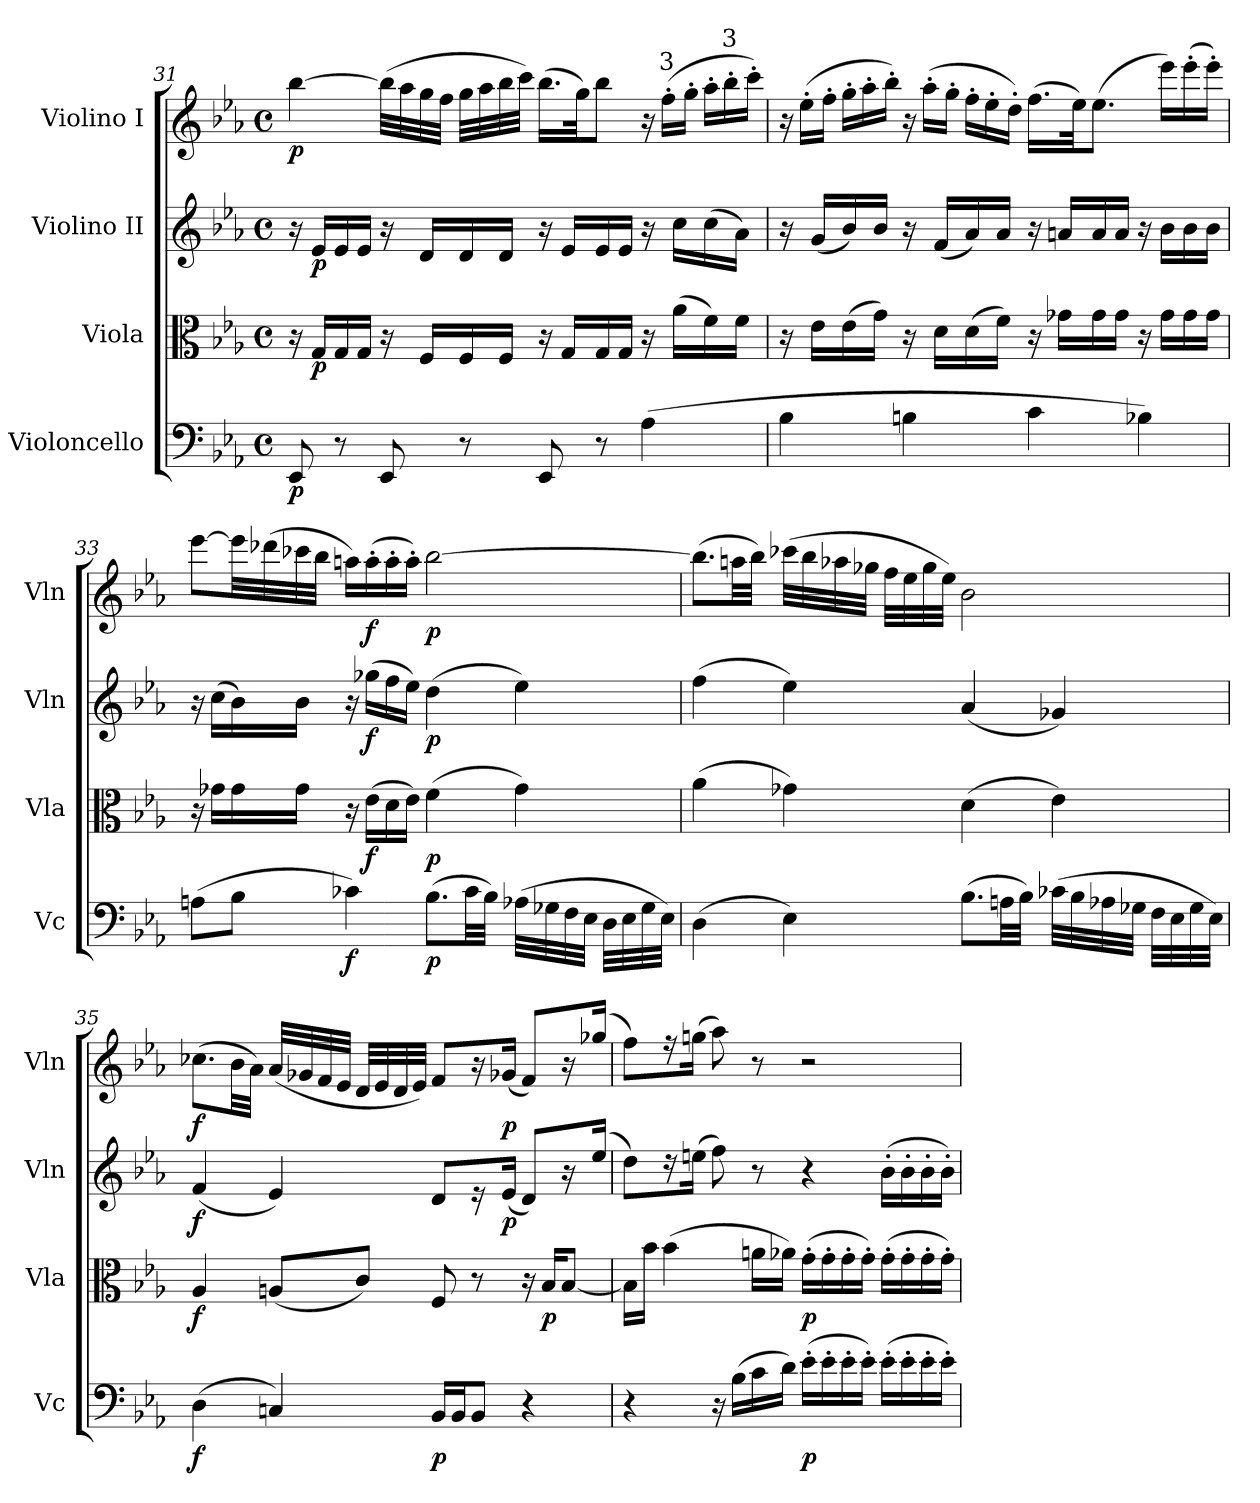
**kern	**dynam	**kern	**dynam	**kern	**dynam	**kern	**dynam
*part4	*part4	*part3	*part3	*part2	*part2	*part1	*part1
*staff4	*staff4	*staff3	*staff3	*staff2	*staff2	*staff1	*staff1
*I"Violoncello	*	*I"Viola	*	*I"Violino II	*	*I"Violino I	*
*I'Vc	*	*I'Vla	*	*I'Vln	*	*I'Vln	*
!!LO:LB:g=z
*clefF4	*	*clefC3	*	*clefG2	*	*clefG2	*
*k[b-e-a-]	*	*k[b-e-a-]	*	*k[b-e-a-]	*	*k[b-e-a-]	*
*E-:	*	*E-:	*	*E-:	*	*E-:	*
*M4/4	*	*M4/4	*	*M4/4	*	*M4/4	*
*met(c)	*	*met(c)	*	*met(c)	*	*met(c)	*
=31	=31	=31	=31	=31	=31	=31	=31
8EE-	p	16r	.	16r	.	[4bb-	p
.	.	16GLL	p	16e-LL	p	.	.
8r	.	16G	.	16e-	.	.	.
.	.	16GJJ	.	16e-JJ	.	.	.
8EE-	.	16r	.	16r	.	(32bb-LLL]	.
.	.	.	.	.	.	32aa-	.
.	.	16FLL	.	16dLL	.	32gg	.
.	.	.	.	.	.	32ffJJJ	.
8r	.	16F	.	16d	.	32ggLLL	.
.	.	.	.	.	.	32aa-	.
.	.	16FJJ	.	16dJJ	.	32bb-	.
.	.	.	.	.	.	32cccJJJ)	.
8EE-	.	16r	.	16r	.	(16.bb-LL	.
.	.	16GLL	.	16e-LL	.	.	.
.	.	.	.	.	.	32ggJk)	.
8r	.	16G	.	16e-	.	8bb-J	.
.	.	16GJJ	.	16e-JJ	.	.	.
*	*	*	*	*	*	*Xtuplet	*
(4A-	.	16r	.	16r	.	24r	.
!	!	!	!	!	!	!LO:TX:a:t=3	!
.	.	.	.	.	.	(24ff'LL	.
.	.	(16a-LL	.	16ccLL	.	.	.
.	.	.	.	.	.	24gg'JJ	.
.	.	16f)	.	(16cc	.	24aa-'LL	.
!	!	!	!	!	!	!LO:TX:a:t=3	!
.	.	.	.	.	.	24bb-'	.
.	.	16fJJ	.	16a-JJ)	.	.	.
.	.	.	.	.	.	24ccc'JJ)	.
=32	=32	=32	=32	=32	=32	=32	=32
4B-	.	16r	.	16r	.	24r	.
.	.	.	.	.	.	(24ee-'LL	.
.	.	16e-LL	.	(16gLL	.	.	.
.	.	.	.	.	.	24ff'JJ	.
.	.	(16e-	.	16b-)	.	24gg'LL	.
.	.	.	.	.	.	24aa-'	.
.	.	16gJJ)	.	16b-JJ	.	.	.
.	.	.	.	.	.	24bb-'JJ)	.
4Bn	.	16r	.	16r	.	24r	.
.	.	.	.	.	.	(24aa-'LL	.
.	.	16dLL	.	(16fLL	.	.	.
.	.	.	.	.	.	24gg'JJ	.
.	.	(16d	.	16a-)	.	24ff'LL	.
.	.	.	.	.	.	24ee-'	.
.	.	16fJJ)	.	16a-JJ	.	.	.
.	.	.	.	.	.	24dd'JJ)	.
4c	.	16r	.	16r	.	(16.ffLL	.
.	.	16g-XLL	.	16anLL	.	.	.
.	.	.	.	.	.	32ee-Jk)	.
.	.	16g-	.	16a	.	(8.ee-J	.
.	.	16g-JJ	.	16aJJ	.	.	.
4B-X)	cresc.	16r	.	16r	.	.	.
.	.	16g-LL	cresc.	16b-LL	cresc.	16eee-LL)	cresc.
.	.	16g-	.	16b-	.	(16eee-'	.
.	.	16g-JJ	.	16b-JJ	.	16eee-'JJ)	.
!!LO:PB:g=z
=33	=33	=33	=33	=33	=33	=33	=33
(8AnL	.	16r	.	16r	.	[8eee-L	.
.	.	16g-XLL	.	(16ccLL	.	.	.
8B-J	.	16g-	.	16b-)	.	32eee-LL]	.
.	.	.	.	.	.	(32ddd-X	.
.	.	16g-JJ	.	16b-JJ	.	32ccc-X	.
.	.	.	.	.	.	32bb-JJJ	.
4c-X)	f	16r	.	16r	.	16aanLL)	.
.	.	(16e-LL	f	(16gg-XLL	f	(16aa'	f
.	.	16d	.	16ff	.	16aa'	.
.	.	16e-JJ)	.	16ee-JJ)	.	16aa'JJ)	.
(8.B-L	p	(4f	p	(4dd	p	[2bb-	p
32c-LL	.	.	.	.	.	.	.
32B-JJJ)	.	.	.	.	.	.	.
(32A-XLLL	.	4g-)	.	4ee-)	.	.	.
32G-X	.	.	.	.	.	.	.
32F	.	.	.	.	.	.	.
32E-JJJ	.	.	.	.	.	.	.
32DLLL	.	.	.	.	.	.	.
32E-	.	.	.	.	.	.	.
32G-	.	.	.	.	.	.	.
32E-JJJ)	.	.	.	.	.	.	.
=34	=34	=34	=34	=34	=34	=34	=34
(4D	.	(4a-	.	(4ff	.	(8.bb-L]	.
.	.	.	.	.	.	32aanLL	.
.	.	.	.	.	.	32bb-JJJ)	.
4E-)	.	4g-X)	.	4ee-)	.	(32ccc-XLLL	.
.	.	.	.	.	.	32bb-	.
.	.	.	.	.	.	32aa-X	.
.	.	.	.	.	.	32gg-XJJJ	.
.	.	.	.	.	.	32ffLLL	.
.	.	.	.	.	.	32ee-	.
.	.	.	.	.	.	32gg-	.
.	.	.	.	.	.	32ee-JJJ)	.
(8.B-L	.	(4d	.	(4a-	.	2b-	.
32AnLL	.	.	.	.	.	.	.
32B-JJJ)	.	.	.	.	.	.	.
(32c-XLLL	.	4e-)	.	4g-X)	.	.	.
32B-	.	.	.	.	.	.	.
32A-X	.	.	.	.	.	.	.
32G-XJJJ	.	.	.	.	.	.	.
32FLLL	.	.	.	.	.	.	.
32E-	.	.	.	.	.	.	.
32G-	.	.	.	.	.	.	.
32E-JJJ)	.	.	.	.	.	.	.
!!LO:LB:g=z
=35	=35	=35	=35	=35	=35	=35	=35
(4D	f	4A-	f	(4f	f	(8.cc-XL	f
.	.	.	.	.	.	32b-LL	.
.	.	.	.	.	.	32a-JJJ)	.
4Cn)	.	(8AnL	.	4e-)	.	(32a-LLL	.
.	.	.	.	.	.	32g-X	.
.	.	.	.	.	.	32f	.
.	.	.	.	.	.	32e-JJJ	.
.	.	8cJ)	.	.	.	32dLLL	.
.	.	.	.	.	.	32e-	.
.	.	.	.	.	.	32d	.
.	.	.	.	.	.	32e-JJJ)	.
16BB-LL	p	8F	.	8dL	.	8fL	.
16BB-J	.	.	.	.	.	.	.
8BB-J	.	8r	.	16r	.	16r	.
.	.	.	.	(16e-Jk	p	(16g-XJk	p
4r	.	16r	.	8dL)	.	8f/L)	.
.	.	16B-KL	p	.	.	.	.
.	.	[8B-J	.	16r	.	16r	.
.	.	.	.	(16ee-Jk	.	(16gg-X/Jk	.
=36	=36	=36	=36	=36	=36	=36	=36
4r	.	16B-LL]	.	8ddL)	.	8ffL)	.
.	.	16b-JJ	.	.	.	.	.
.	.	(4b-	cresc.	16r	.	16r	.
.	.	.	.	(16eenJk	.	(16ggnJk	.
16r	.	.	.	8ff)	.	8aa-)	.
(16B-LL	cresc.	.	.	.	.	.	.
16c	.	16anLL	.	8r	.	8r	.
16dJJ)	.	16a-XJJ)	.	.	.	.	.
(16e-'LL	p	(16g'LL	p	4r	.	2r	.
16e-'	.	16g'	.	.	.	.	.
16e-'	.	16g'	.	.	.	.	.
16e-'JJ)	.	16g'JJ)	.	.	.	.	.
(16e-'LL	.	(16g'LL	.	(16b-'LL	.	.	.
16e-'	.	16g'	.	16b-'	.	.	.
16e-'	.	16g'	.	16b-'	.	.	.
16e-'JJ)	.	16g'JJ)	.	16b-'JJ)	.	.	.
=	=	=	=	=	=	=	=
*-	*-	*-	*-	*-	*-	*-	*-
